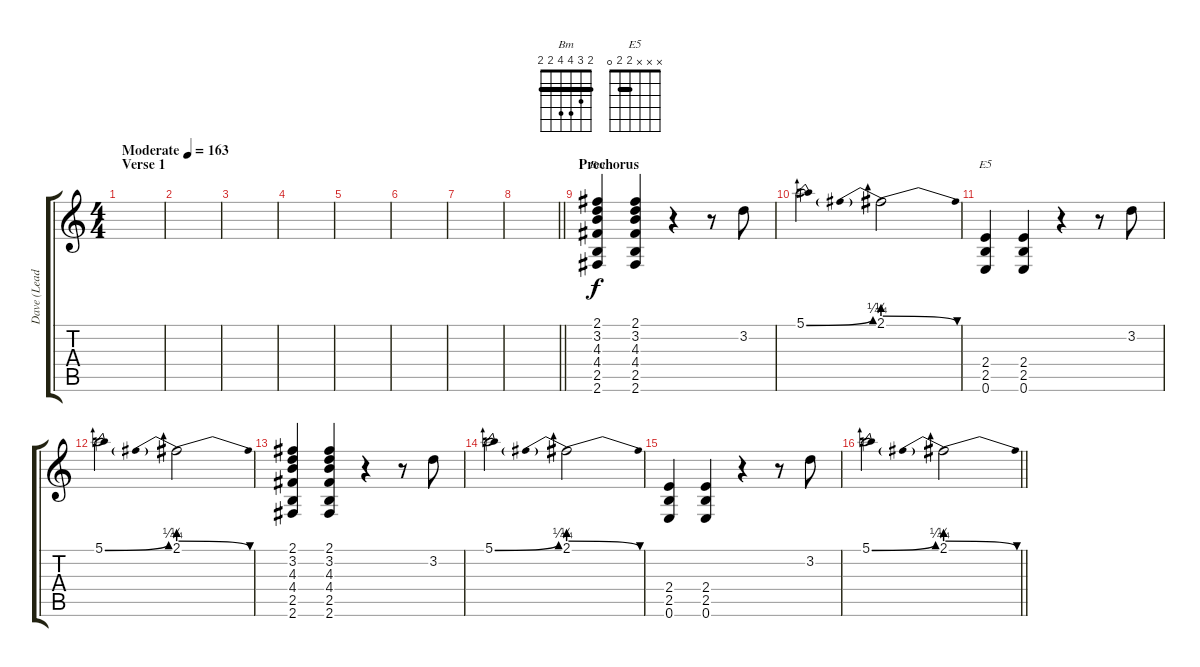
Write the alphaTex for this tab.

\track ("Dave (Lead Gtr)" "Dave (Lead") {instrument overdrivenguitar}
\staff {score tabs}
\tuning (E4 B3 G3 D3 A2 E2) {hide}
\chord ("Bm" 2 3 4 4 2 2) {barre 2}
\chord ("E5" x x x 2 2 0) {barre 2}
\ts (4 4)
\section ("" "Verse 1")
\tempo (163 "Moderate")
\clef g2
\ks c
|
|
|
|
|
|
|
\barLineRight lightlight
|
\section ("" "Prechorus")
(2.1 3.2 4.3 4.4 2.5 2.6).4{ch "Bm"} (2.1 3.2 4.3 4.4 2.5 2.6).4 r.4 r.8 3.2.8 |
5.1{be (bend 0 0 60 1)}.2 2.1{be (prebendrelease 0 1 60 0)}.2 |
(2.4 2.5 0.6).4{ch "E5"} (2.4 2.5 0.6).4 r.4 r.8 3.2.8 |
5.1{be (bend 0 0 60 1)}.2 2.1{be (prebendrelease 0 1 60 0)}.2 |
(2.1 3.2 4.3 4.4 2.5 2.6).4 (2.1 3.2 4.3 4.4 2.5 2.6).4 r.4 r.8 3.2.8 |
5.1{be (bend 0 0 60 1)}.2 2.1{be (prebendrelease 0 1 60 0)}.2 |
(2.4 2.5 0.6).4 (2.4 2.5 0.6).4 r.4 r.8 3.2.8 |
\barLineRight lightlight
5.1{be (bend 0 0 60 1)}.2 2.1{be (prebendrelease 0 1 60 0)}.2
